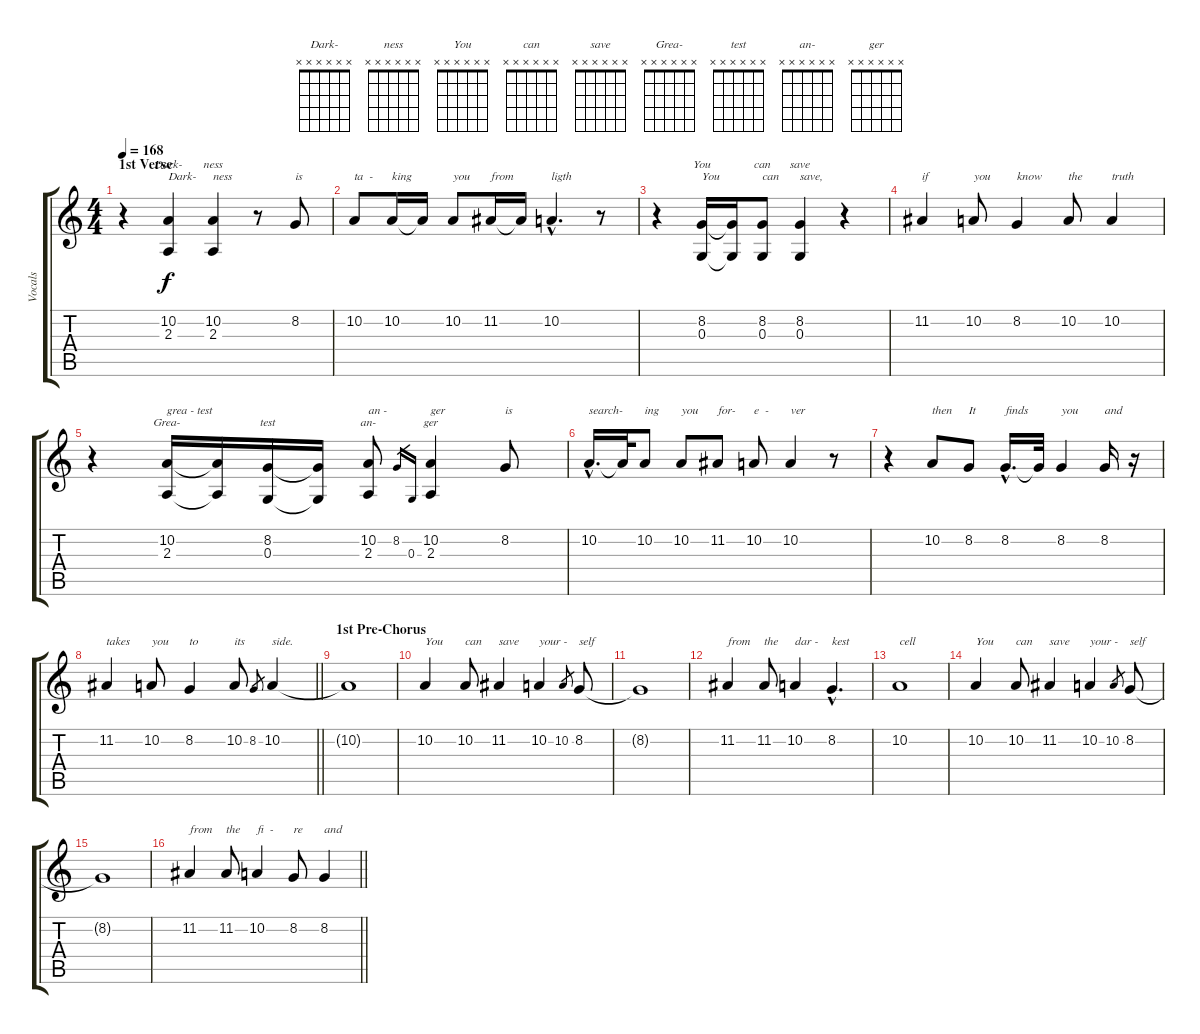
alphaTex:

\track ("Vocals" "Vocals") {instrument tenorsax}
\staff {score tabs}
\tuning (E4 B3 G3 D3 A2 D2) {hide}
\chord ("Dark-" x x x x x x) {firstfret 0}
\chord ("ness" x x x x x x) {firstfret 0}
\chord ("You" x x x x x x) {firstfret 0}
\chord ("can" x x x x x x) {firstfret 0}
\chord ("save" x x x x x x) {firstfret 0}
\chord ("Grea-" x x x x x x) {firstfret 0}
\chord ("test" x x x x x x) {firstfret 0}
\chord ("an-" x x x x x x) {firstfret 0}
\chord ("ger" x x x x x x) {firstfret 0}
\ts (4 4)
\section ("" "1st Verse")
\tempo 168
\clef g2
\ks c
r.4{dy f} (10.2 2.3).4{ch "Dark-" txt "Dark-"} (10.2 2.3).4{ch "ness" txt "ness"} r.8 8.2.8{txt "is"} |
10.2.8{txt "ta  -"} 10.2.16{txt "king"} 10.2{t}.16 10.2.8{txt "you"} 11.2.16{txt "from"} 11.2{t}.16 10.2{hac}.4{d txt "ligth"} r.8 |
r.4 (8.2 0.3).16{ch "You" txt "You"} (8.2{t} 0.3{t}).16 (8.2 0.3).8{ch "can" txt "can"} (8.2 0.3).4{ch "save" txt "save,"} r.4 |
11.2.4{txt "if"} 10.2.8{txt "you"} 8.2.4{txt "know"} 10.2.8{txt "the"} 10.2.4{txt "truth"} |
r.4 (10.2 2.3).16{ch "Grea-" txt "grea - test"} (10.2{t} 2.3{t}).16 (8.2 0.3).16{ch "test"} (8.2{t} 0.3{t}).16 (10.2 2.3).8{ch "an-" txt "an -"} 8.2.16{gr} 0.3.16{gr} (10.2 2.3).4{ch "ger" txt "ger"} 8.2.8{txt "is"} |
10.2{hac}.16{d txt "search-"} 10.2{t}.32 10.2.8{txt "ing"} 10.2.8{txt "you"} 11.2.8{txt "for-"} 10.2.8{txt "e  -"} 10.2.4{txt "ver"} r.8 |
r.4 10.2.8{txt "then"} 8.2.8{txt "It"} 8.2{hac}.16{d txt "finds"} 8.2{t}.32 8.2.4{txt "you"} 8.2.16{txt "and"} r.16 |
\barLineRight lightlight
11.2.4{txt "takes"} 10.2.8{txt "you"} 8.2.4{txt "to"} 10.2.8{txt "its"} 8.2.8{gr} 10.2.4{txt "side."} |
\section ("" "1st Pre-Chorus")
10.2{t}.1 |
10.2.4{txt "You"} 10.2.8{txt "can"} 11.2.4{txt "save"} 10.2.4{txt "your -"} 10.2.8{gr} 8.2.8{txt "self"} |
8.2{t}.1 |
11.2.4{txt "from"} 11.2.8{txt "the"} 10.2.4{txt "dar -"} 8.2{hac}.4{d txt "kest"} |
10.2.1{txt "cell"} |
10.2.4{txt "You"} 10.2.8{txt "can"} 11.2.4{txt "save"} 10.2.4{txt "your -"} 10.2.8{gr} 8.2.8{txt "self"} |
8.2{t}.1 |
\barLineRight lightlight
11.2.4{txt "from"} 11.2.8{txt "the"} 10.2.4{txt "fi  -"} 8.2.8{txt "re"} 8.2.4{txt "and"}
